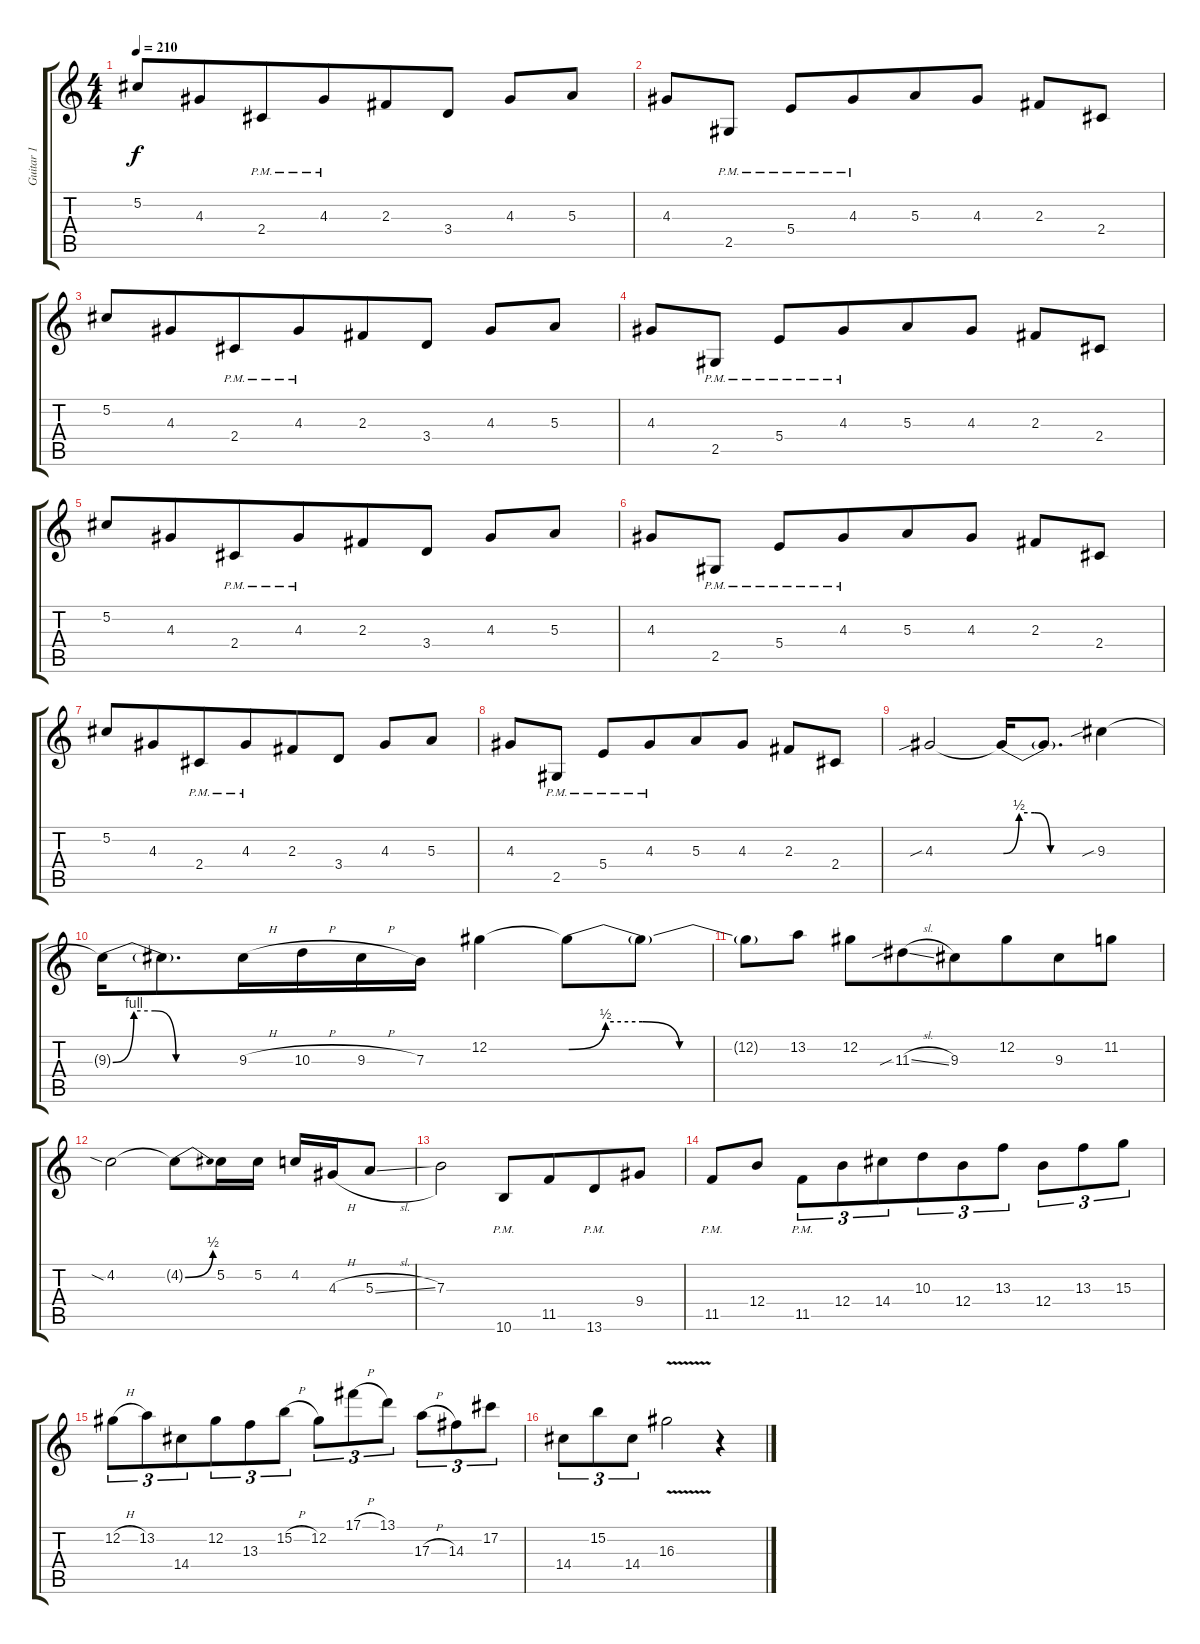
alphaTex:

\track ("Guitar 1" "Guitar 1") {instrument distortionguitar}
\staff {score tabs}
\tuning (Db4 Ab3 E3 B2 Gb2 Db2) {hide}
\ts (4 4)
\tempo 210
\clef g2
\ks c
5.2.8{dy f beam merge} 4.3.8{beam merge} 2.4{pm}.8 4.3{pm}.8{beam merge} 2.3.8 3.4.8 4.3.8 5.3.8 |
4.3.8{beam merge} 2.5{pm}.8 5.4{pm}.8{beam merge} 4.3{pm}.8{beam merge} 5.3.8{beam merge} 4.3.8 2.3.8 2.4.8 |
5.2.8{beam merge} 4.3.8{beam merge} 2.4{pm}.8 4.3{pm}.8{beam merge} 2.3.8 3.4.8 4.3.8 5.3.8 |
4.3.8{beam merge} 2.5{pm}.8 5.4{pm}.8{beam merge} 4.3{pm}.8{beam merge} 5.3.8{beam merge} 4.3.8 2.3.8 2.4.8 |
5.2.8{beam merge} 4.3.8{beam merge} 2.4{pm}.8 4.3{pm}.8{beam merge} 2.3.8 3.4.8 4.3.8 5.3.8 |
4.3.8{beam merge} 2.5{pm}.8 5.4{pm}.8{beam merge} 4.3{pm}.8{beam merge} 5.3.8{beam merge} 4.3.8 2.3.8 2.4.8 |
5.2.8{beam merge} 4.3.8{beam merge} 2.4{pm}.8 4.3{pm}.8{beam merge} 2.3.8 3.4.8 4.3.8 5.3.8 |
4.3.8{beam merge} 2.5{pm}.8 5.4{pm}.8{beam merge} 4.3{pm}.8{beam merge} 5.3.8{beam merge} 4.3.8 2.3.8 2.4.8 |
4.3{sib}.2 4.3{be (custom 0 0 10 2 20 2 30 0 60 0) t}.16{beam merge} 4.3{t}.8{d} 9.3{sib}.4 |
9.3{be (custom 0 0 10 4 20 4 30 0 60 0) t}.16 9.3{t}.8{d beam merge} 9.3{h}.16{beam merge} 10.3{h}.16 9.3{h}.16{beam merge} 7.3.16{beam merge} 12.2.4{beam merge} 12.2{be (custom 0 0 10 2 20 2 30 0 60 0) t}.8{beam merge} 12.2{t}.8 |
12.2{t}.8 13.2.8 12.2.8{beam merge} 11.3{sib sl}.8{beam merge} 9.3.8 12.2.8{beam merge} 9.3.8 11.2.8 |
4.2{sia}.2 4.2{be (bend 0 0 60 2) t}.8{beam merge} 5.2.16 5.2.16 4.2.16 4.3{h}.16 5.3{sl}.8 |
7.3.2 10.6{pm}.8 11.5.8{beam merge} 13.6{pm}.8 9.4.8 |
11.5{pm}.8{beam merge} 12.4.8 11.5{pm}.8{tu (3 2) beam merge} 12.4.8{tu (3 2) beam merge} 14.4.8{tu (3 2) beam merge} 10.3.8{tu (3 2) beam merge} 12.4.8{tu (3 2)} 13.3.8{tu (3 2)} 12.4.8{tu (3 2) beam merge} 13.3.8{tu (3 2)} 15.3.8{tu (3 2)} |
12.2{h}.8{tu (3 2)} 13.2.8{tu (3 2)} 14.4.8{tu (3 2) beam merge} 12.2.8{tu (3 2)} 13.3.8{tu (3 2)} 15.2{h}.8{tu (3 2)} 12.2.8{tu (3 2) beam merge} 17.1{h}.8{tu (3 2)} 13.1.8{tu (3 2)} 17.3{h}.8{tu (3 2)} 14.3.8{tu (3 2)} 17.2.8{tu (3 2)} |
14.4.8{tu (3 2)} 15.2.8{tu (3 2) beam merge} 14.4.8{tu (3 2)} 16.3{v}.2 r.4
